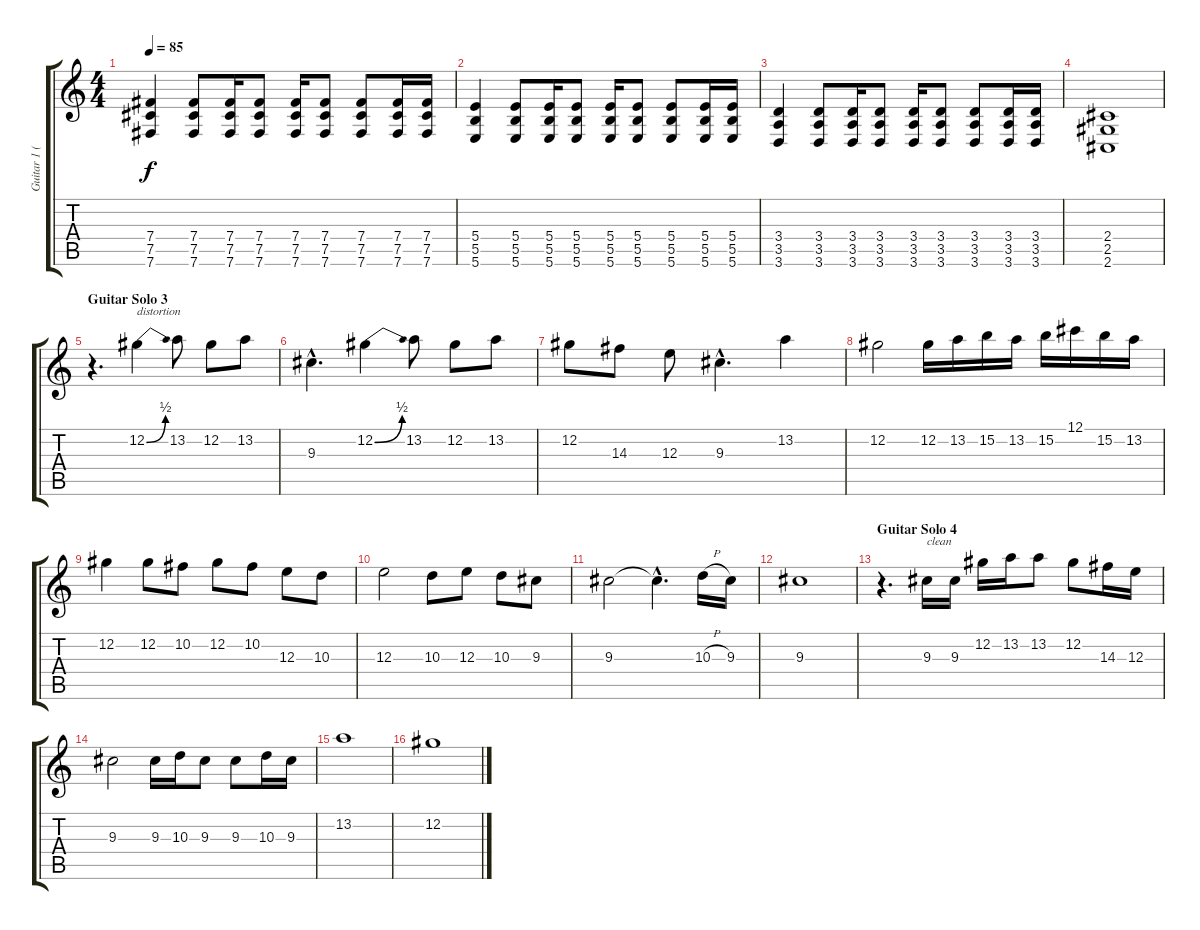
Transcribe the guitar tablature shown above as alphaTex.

\track ("Guitar 1 (M.Rohringer)" "Guitar 1 (") {instrument distortionguitar}
\staff {score tabs}
\tuning (Db4 Ab3 E3 B2 Gb2 B1) {hide}
\ts (4 4)
\tempo 85
\clef g2
\ks c
(7.4 7.5 7.6).4{dy f balance 8 instrument acousticguitarnylon} (7.4 7.5 7.6).8 (7.4 7.5 7.6).16 (7.4 7.5 7.6).8 (7.4 7.5 7.6).16 (7.4 7.5 7.6).8 (7.4 7.5 7.6).8 (7.4 7.5 7.6).16 (7.4 7.5 7.6).16 |
(5.4 5.5 5.6).4 (5.4 5.5 5.6).8 (5.4 5.5 5.6).16 (5.4 5.5 5.6).8 (5.4 5.5 5.6).16 (5.4 5.5 5.6).8 (5.4 5.5 5.6).8 (5.4 5.5 5.6).16 (5.4 5.5 5.6).16 |
(3.4 3.5 3.6).4 (3.4 3.5 3.6).8 (3.4 3.5 3.6).16 (3.4 3.5 3.6).8 (3.4 3.5 3.6).16 (3.4 3.5 3.6).8 (3.4 3.5 3.6).8 (3.4 3.5 3.6).16 (3.4 3.5 3.6).16 |
(2.4 2.5 2.6).1 |
\section ("" "Guitar Solo 3")
r.4{d} 12.2{be (bend 0 0 60 2)}.4{txt "distortion" balance 8 instrument distortionguitar} 13.2.8 12.2.8 13.2.8 |
9.3{hac}.4{d} 12.2{be (bend 0 0 60 2)}.4 13.2.8 12.2.8 13.2.8 |
12.2.8 14.3.8 12.3.8 9.3{hac}.4{d} 13.2.4 |
12.2.2 12.2.16 13.2.16 15.2.16 13.2.16 15.2.16 12.1.16 15.2.16 13.2.16 |
12.2.4 12.2.8 10.2.8 12.2.8 10.2.8 12.3.8 10.3.8 |
12.3.2 10.3.8 12.3.8 10.3.8 9.3.8 |
9.3.2 9.3{hac t}.4{d} 10.3{h}.16 9.3.16 |
9.3.1 |
\section ("" "Guitar Solo 4")
r.4{d} 9.3.16{txt "clean" volume 12 balance 8 instrument acousticguitarsteel} 9.3.16 12.2.16 13.2.16 13.2.8 12.2.8 14.3.16 12.3.16 |
9.3.2 9.3.16 10.3.16 9.3.8 9.3.8 10.3.16 9.3.16 |
13.2.1 |
12.2.1
